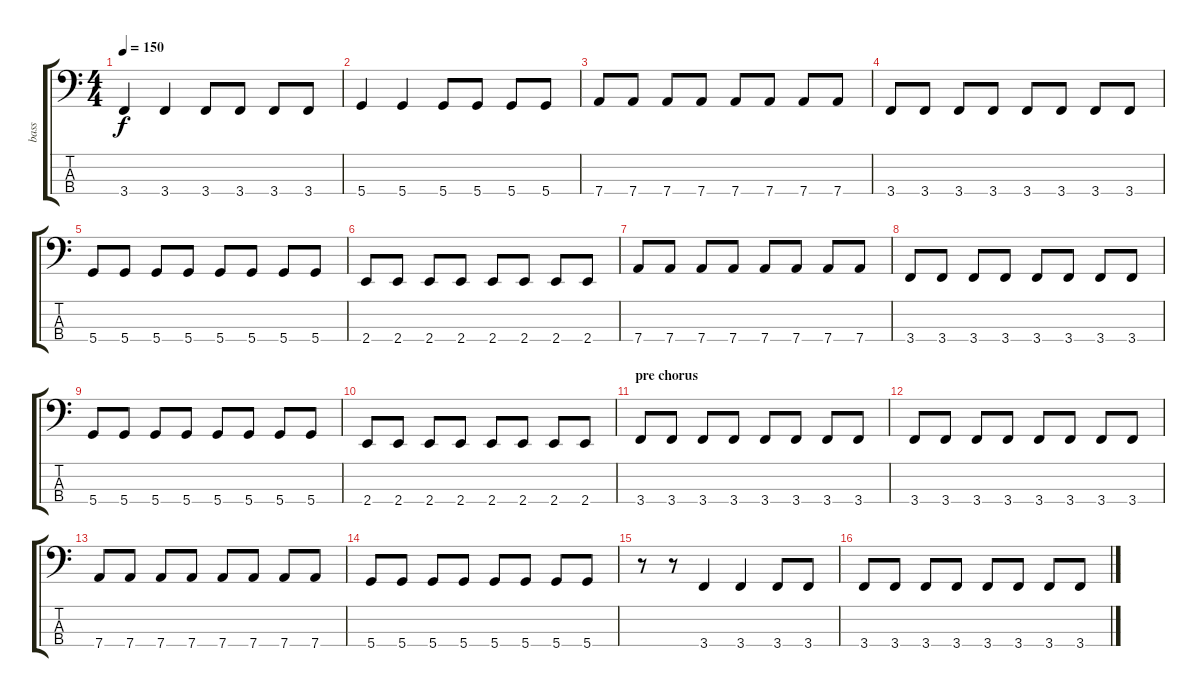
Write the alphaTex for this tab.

\track ("bass" "bass") {instrument electricbasspick}
\staff {score tabs}
\tuning (G2 D2 A1 D1) {hide}
\ts (4 4)
\tempo 150
\clef f4
\ks c
3.4.4{dy f} 3.4.4 3.4.8 3.4.8 3.4.8 3.4.8 |
5.4.4 5.4.4 5.4.8 5.4.8 5.4.8 5.4.8 |
7.4.8 7.4.8 7.4.8 7.4.8 7.4.8 7.4.8 7.4.8 7.4.8 |
3.4.8 3.4.8 3.4.8 3.4.8 3.4.8 3.4.8 3.4.8 3.4.8 |
5.4.8 5.4.8 5.4.8 5.4.8 5.4.8 5.4.8 5.4.8 5.4.8 |
2.4.8 2.4.8 2.4.8 2.4.8 2.4.8 2.4.8 2.4.8 2.4.8 |
7.4.8 7.4.8 7.4.8 7.4.8 7.4.8 7.4.8 7.4.8 7.4.8 |
3.4.8 3.4.8 3.4.8 3.4.8 3.4.8 3.4.8 3.4.8 3.4.8 |
5.4.8 5.4.8 5.4.8 5.4.8 5.4.8 5.4.8 5.4.8 5.4.8 |
2.4.8 2.4.8 2.4.8 2.4.8 2.4.8 2.4.8 2.4.8 2.4.8 |
\section ("" "pre chorus")
3.4.8 3.4.8 3.4.8 3.4.8 3.4.8 3.4.8 3.4.8 3.4.8 |
3.4.8 3.4.8 3.4.8 3.4.8 3.4.8 3.4.8 3.4.8 3.4.8 |
7.4.8 7.4.8 7.4.8 7.4.8 7.4.8 7.4.8 7.4.8 7.4.8 |
5.4.8 5.4.8 5.4.8 5.4.8 5.4.8 5.4.8 5.4.8 5.4.8 |
r.8 r.8 3.4.4 3.4.4 3.4.8 3.4.8 |
3.4.8 3.4.8 3.4.8 3.4.8 3.4.8 3.4.8 3.4.8 3.4.8
